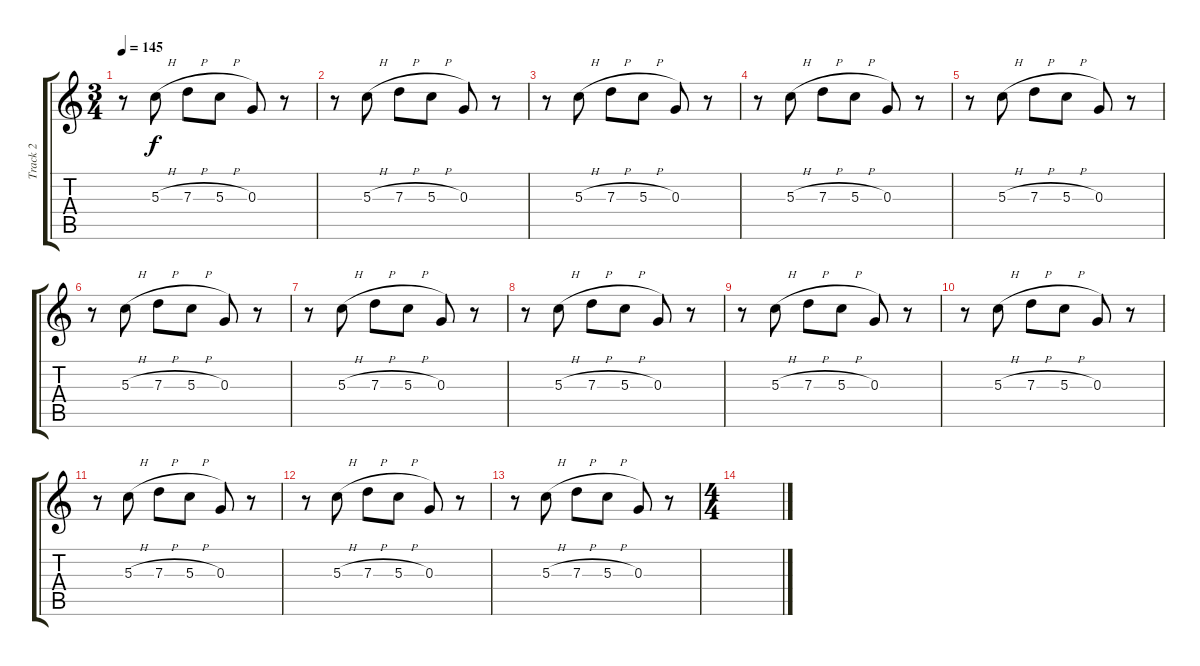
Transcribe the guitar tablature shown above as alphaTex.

\track ("Track 2" "Track 2") {instrument electricguitarjazz}
\staff {score tabs}
\tuning (E4 B3 G3 D3 A2 D2) {hide}
\ts (3 4)
\tempo 145
\clef g2
\ks c
r.8{dy f} 5.3{h}.8 7.3{h}.8 5.3{h}.8 0.3.8 r.8 |
r.8 5.3{h}.8 7.3{h}.8 5.3{h}.8 0.3.8 r.8 |
r.8 5.3{h}.8 7.3{h}.8 5.3{h}.8 0.3.8 r.8 |
r.8 5.3{h}.8 7.3{h}.8 5.3{h}.8 0.3.8 r.8 |
r.8 5.3{h}.8 7.3{h}.8 5.3{h}.8 0.3.8 r.8 |
r.8 5.3{h}.8 7.3{h}.8 5.3{h}.8 0.3.8 r.8 |
r.8 5.3{h}.8 7.3{h}.8 5.3{h}.8 0.3.8 r.8 |
r.8 5.3{h}.8 7.3{h}.8 5.3{h}.8 0.3.8 r.8 |
r.8 5.3{h}.8 7.3{h}.8 5.3{h}.8 0.3.8 r.8 |
r.8 5.3{h}.8 7.3{h}.8 5.3{h}.8 0.3.8 r.8 |
r.8 5.3{h}.8 7.3{h}.8 5.3{h}.8 0.3.8 r.8 |
r.8 5.3{h}.8 7.3{h}.8 5.3{h}.8 0.3.8 r.8 |
r.8 5.3{h}.8 7.3{h}.8 5.3{h}.8 0.3.8 r.8 |
\ts (4 4)
